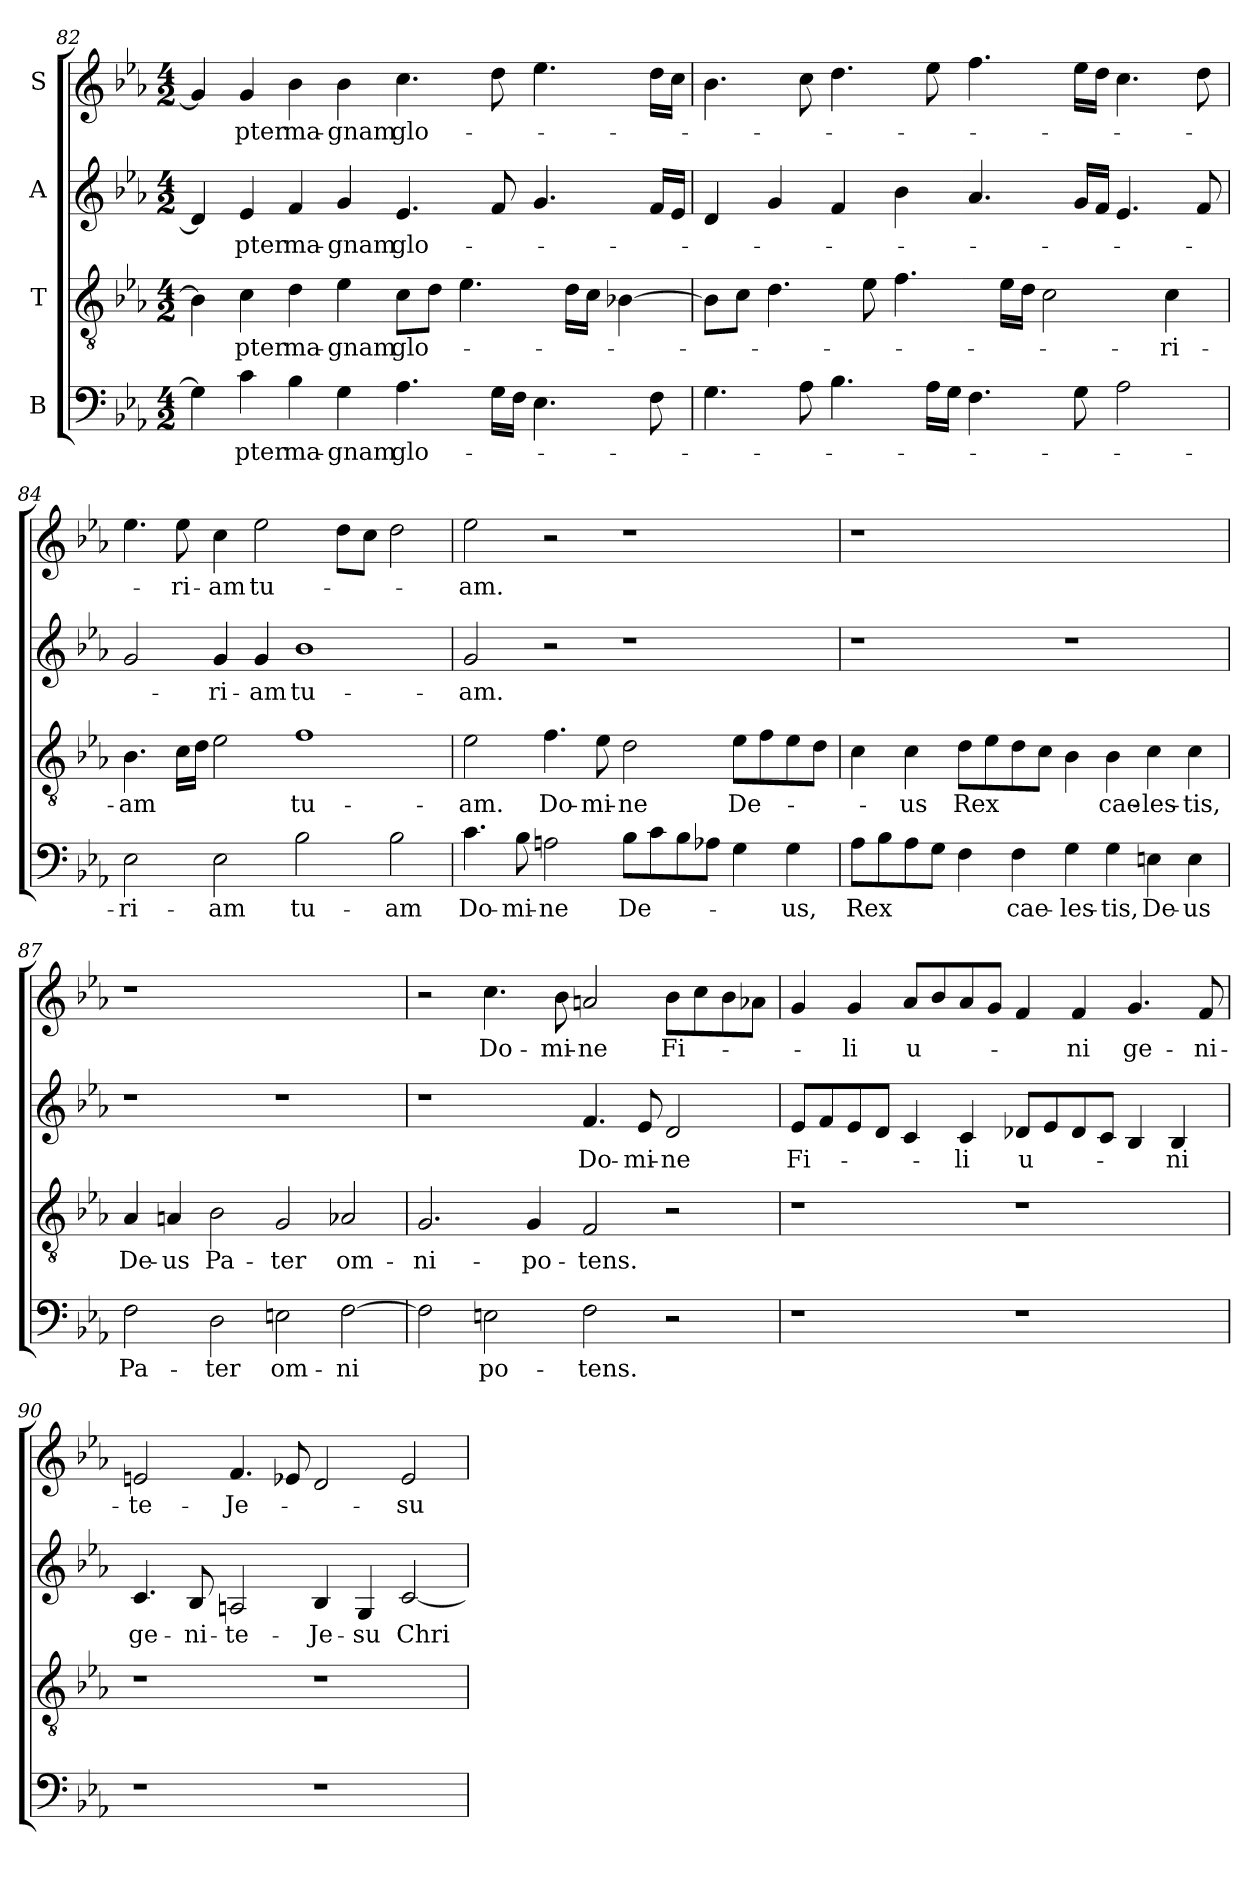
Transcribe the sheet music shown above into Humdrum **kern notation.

**kern	**text	**kern	**text	**kern	**text	**kern	**text
*part4	*part4	*part3	*part3	*part2	*part2	*part1	*part1
*staff4	*staff4	*staff3	*staff3	*staff2	*staff2	*staff1	*staff1
*I"B	*	*I"T	*	*I"A	*	*I"S	*
*clefF4	*	*clefGv2	*	*clefG2	*	*clefG2	*
*k[b-e-a-]	*	*k[b-e-a-]	*	*k[b-e-a-]	*	*k[b-e-a-]	*
*E-:	*	*E-:	*	*E-:	*	*E-:	*
*M4/2	*	*M4/2	*	*M4/2	*	*M4/2	*
=82	=82	=82	=82	=82	=82	=82	=82
4G\]	.	4B\]	.	4d/]	.	4g/]	.
4c\	pter	4c\	pter	4e-/	pter	4g/	pter
4B-\	ma-	4d\	ma-	4f/	ma-	4b-\	ma-
4G\	gnam	4e-\	gnam	4g/	gnam	4b-\	gnam
4.A-\	glo-	8c\L	glo-	4.e-/	glo-	4.cc\	glo-
.	.	8d\J	.	.	.	.	.
.	.	4.e-\	.	.	.	.	.
16G\LL	.	.	.	8f/	.	8dd\	.
16F\JJ	.	.	.	.	.	.	.
4.E-\	.	.	.	4.g/	.	4.ee-\	.
.	.	16d\LL	.	.	.	.	.
.	.	16c\JJ	.	.	.	.	.
.	.	[4B-X\	.	.	.	.	.
8F\	.	.	.	16f/LL	.	16dd\LL	.
.	.	.	.	16e-/JJ	.	16cc\JJ	.
=83	=83	=83	=83	=83	=83	=83	=83
4.G\	.	8B-\L]	.	4d/	.	4.b-\	.
.	.	8c\J	.	.	.	.	.
.	.	4.d\	.	4g/	.	.	.
8A-\	.	.	.	.	.	8cc\	.
4.B-\	.	.	.	4f/	.	4.dd\	.
.	.	8e-\	.	.	.	.	.
.	.	4.f\	.	4b-\	.	.	.
16A-\LL	.	.	.	.	.	8ee-\	.
16G\JJ	.	.	.	.	.	.	.
4.F\	.	.	.	4.a-/	.	4.ff\	.
.	.	16e-\LL	.	.	.	.	.
.	.	16d\JJ	.	.	.	.	.
.	.	2c\	.	.	.	.	.
8G\	.	.	.	16g/LL	.	16ee-\LL	.
.	.	.	.	16f/JJ	.	16dd\JJ	.
2A-\	.	.	.	4.e-/	.	4.cc\	.
.	.	4c\	-ri-	.	.	.	.
.	.	.	.	8f/	.	8dd\	.
=84	=84	=84	=84	=84	=84	=84	=84
2E-\	-ri-	4.B-\	am	2g/	.	4.ee-\	.
.	.	16c\LL	.	.	.	8ee-\	-ri-
.	.	16d\JJ	.	.	.	.	.
2E-\	am	2e-\	.	4g/	-ri-	4cc\	am
.	.	.	.	4g/	am	2ee-\	tu-
2B-\	tu-	1f	tu-	1b-	tu-	.	.
.	.	.	.	.	.	8dd\L	.
.	.	.	.	.	.	8cc\J	.
2B-\	am	.	.	.	.	2dd\	.
!!LO:LB:g=z
=85	=85	=85	=85	=85	=85	=85	=85
4.c\	Do-	2e-\	am.	2g/	am.	2ee-\	am.
8B-\	-mi-	.	.	.	.	.	.
2An\	ne	4.f\	Do-	2r	.	2r	.
.	.	8e-\	-mi-	.	.	.	.
8B-\L	De-	2d\	ne	1r	.	1r	.
8c\	.	.	.	.	.	.	.
8B-\	.	.	.	.	.	.	.
8A-X\J	.	.	.	.	.	.	.
4G\	.	8e-\L	De-	.	.	.	.
.	.	8f\	.	.	.	.	.
4G\	us,	8e-\	.	.	.	.	.
.	.	8d\J	.	.	.	.	.
=86	=86	=86	=86	=86	=86	=86	=86
8A-\L	Rex	4c\	.	1r	.	1r	.
8B-\	.	.	.	.	.	.	.
8A-\	.	4c\	us	.	.	.	.
8G\J	.	.	.	.	.	.	.
4F\	.	8d\L	Rex	.	.	.	.
.	.	8e-\	.	.	.	.	.
4F\	cae-	8d\	.	.	.	.	.
.	.	8c\J	.	.	.	.	.
4G\	les-	4B-\	.	1r	.	1ryy	.
4G\	tis,	4B-\	cae-	.	.	.	.
4En\	De-	4c\	les-	.	.	.	.
4E\	us	4c\	tis,	.	.	.	.
=87	=87	=87	=87	=87	=87	=87	=87
2F\	Pa-	4A-/	De-	1r	.	1r	.
.	.	4An/	us	.	.	.	.
2D\	ter	2B-\	Pa-	.	.	.	.
2En\	om-	2G/	ter	1r	.	1ryy	.
[2F\	ni-	2A-X/	om-	.	.	.	.
!!LO:LB:g=z
=88	=88	=88	=88	=88	=88	=88	=88
2F\]	--	2.G/	ni-	1r	.	2r	.
2En\	po-	.	.	.	.	4.cc\	Do-
.	.	4G/	po-	.	.	.	.
.	.	.	.	.	.	8b-\	-mi-
2F\	tens.	2F/	tens.	4.f/	Do-	2an/	ne
.	.	.	.	8e-/	-mi-	.	.
2r	.	2r	.	2d/	ne	8b-\L	Fi-
.	.	.	.	.	.	8cc\	.
.	.	.	.	.	.	8b-\	.
.	.	.	.	.	.	8a-X\J	.
=89	=89	=89	=89	=89	=89	=89	=89
1r	.	1r	.	8e-/L	Fi-	4g/	.
.	.	.	.	8f/	.	.	.
.	.	.	.	8e-/	.	4g/	li
.	.	.	.	8d/J	.	.	.
.	.	.	.	4c/	.	8a-/L	u-
.	.	.	.	.	.	8b-/	.
.	.	.	.	4c/	li	8a-/	.
.	.	.	.	.	.	8g/J	.
1r	.	1r	.	8d-X/L	u-	4f/	.
.	.	.	.	8e-/	.	.	.
.	.	.	.	8d-/	.	4f/	ni
.	.	.	.	8c/J	.	.	.
.	.	.	.	4B-/	.	4.g/	-ge-
.	.	.	.	4B-/	ni	.	.
.	.	.	.	.	.	8f/	ni-
=90	=90	=90	=90	=90	=90	=90	=90
1r	.	1r	.	4.c/	-ge-	2en/	te-
.	.	.	.	8B-/	ni-	.	.
.	.	.	.	2An/	te-	4.f/	Je-
.	.	.	.	.	.	8e-X/	.
1r	.	1r	.	4B-/	Je-	2d/	.
.	.	.	.	4G/	su	.	.
.	.	.	.	[2c/	Chri-	2e-/	su
=	=	=	=	=	=	=	=
*-	*-	*-	*-	*-	*-	*-	*-
